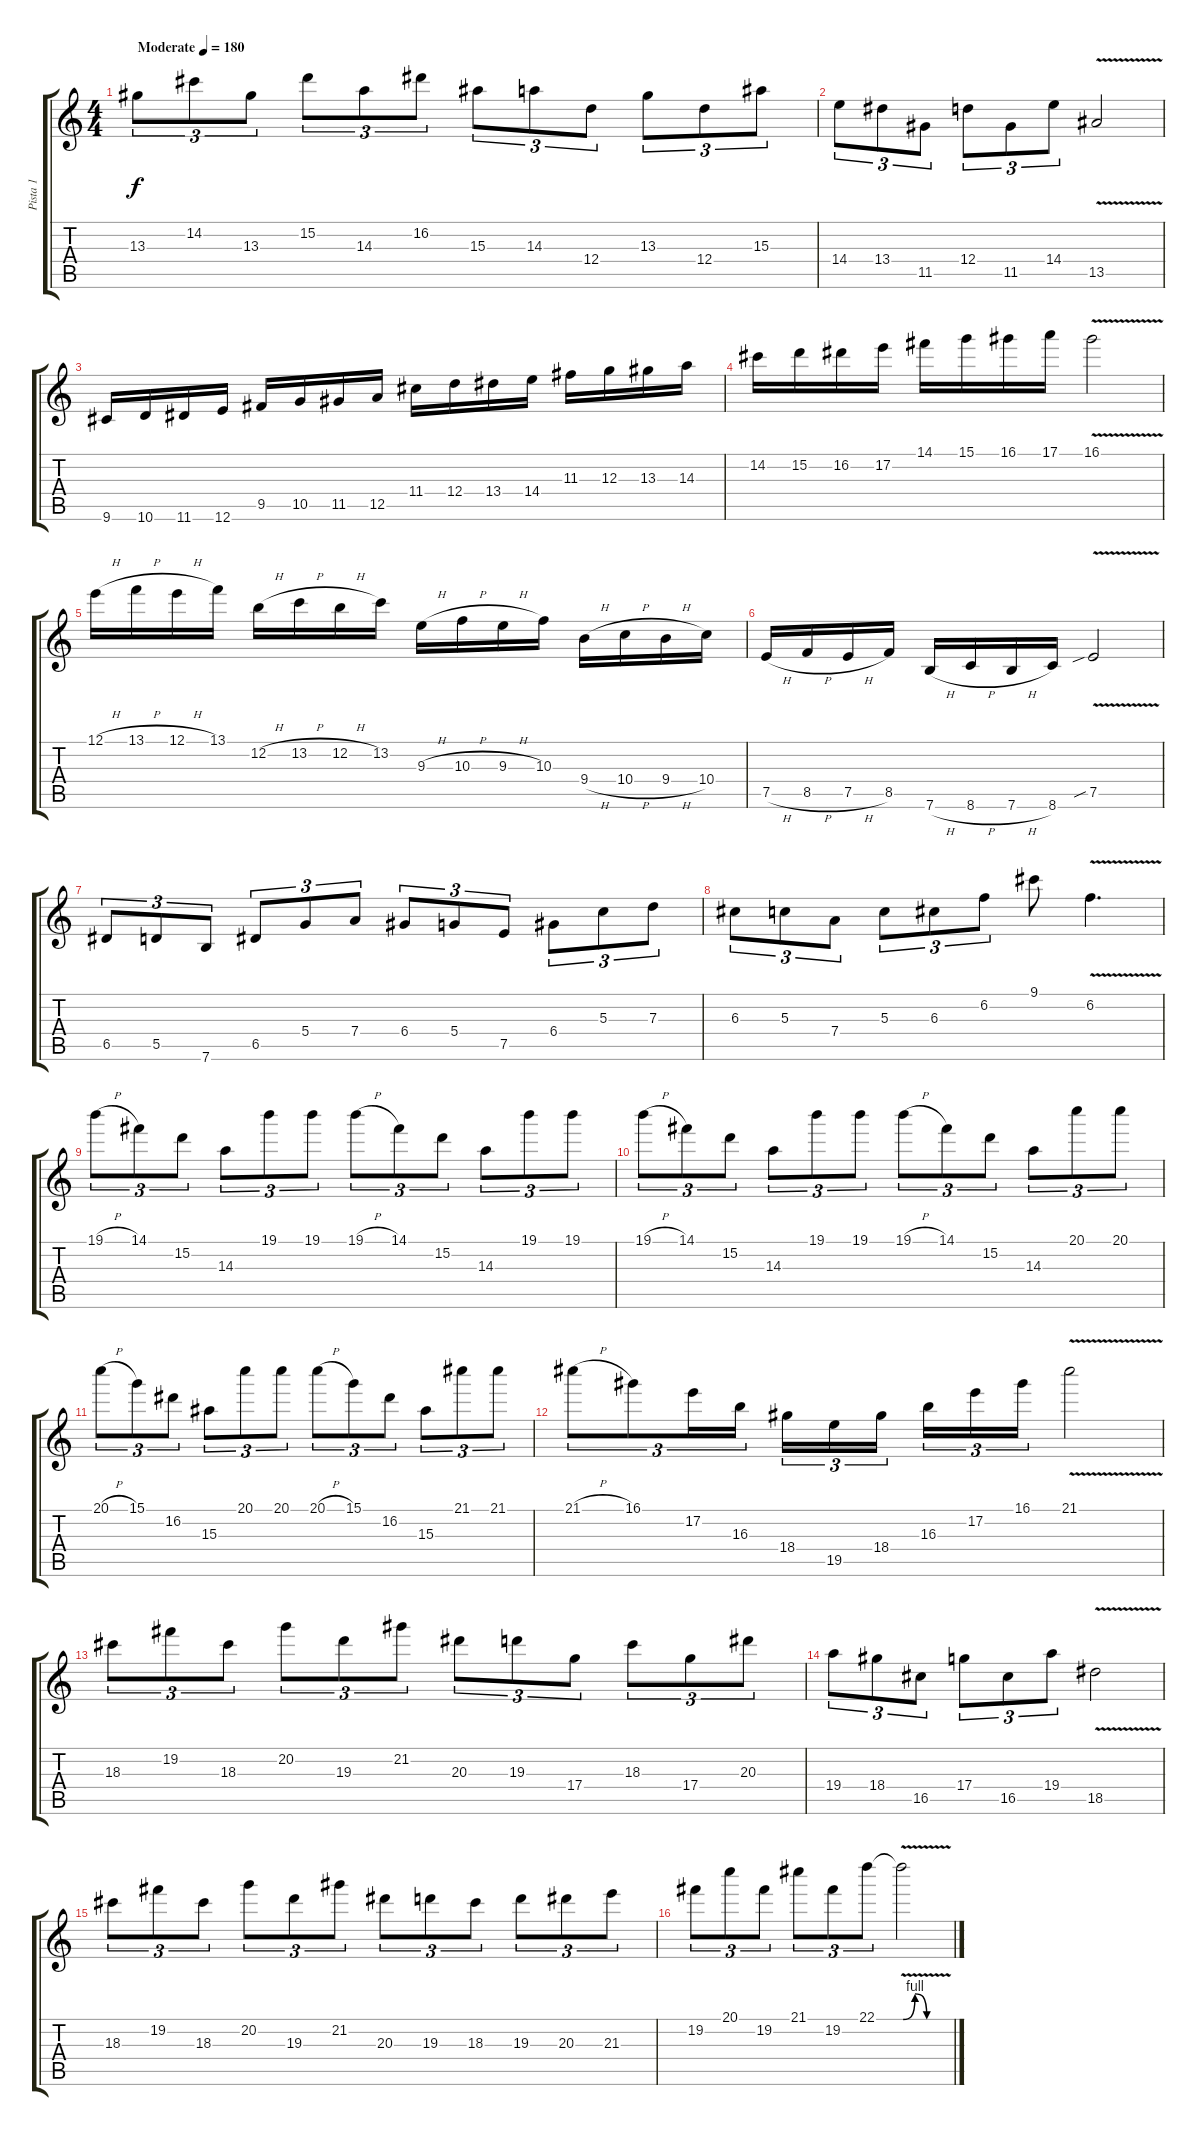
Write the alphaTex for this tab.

\track ("Pista 1" "Pista 1") {instrument distortionguitar}
\staff {score tabs}
\tuning (E4 B3 G3 D3 A2 E2) {hide}
\ts (4 4)
\tempo (180 "Moderate")
\clef g2
\ks c
13.3.8{tu (3 2) txt "" dy f instrument distortionguitar} 14.2.8{tu (3 2)} 13.3.8{tu (3 2)} 15.2.8{tu (3 2)} 14.3.8{tu (3 2)} 16.2.8{tu (3 2)} 15.3.8{tu (3 2)} 14.3.8{tu (3 2)} 12.4.8{tu (3 2)} 13.3.8{tu (3 2)} 12.4.8{tu (3 2)} 15.3.8{tu (3 2)} |
14.4.8{tu (3 2)} 13.4.8{tu (3 2)} 11.5.8{tu (3 2)} 12.4.8{tu (3 2)} 11.5.8{tu (3 2)} 14.4.8{tu (3 2)} 13.5{v}.2 |
9.6.16 10.6.16 11.6.16 12.6.16 9.5.16 10.5.16 11.5.16 12.5.16 11.4.16 12.4.16 13.4.16 14.4.16 11.3.16 12.3.16 13.3.16 14.3.16 |
14.2.16 15.2.16 16.2.16 17.2.16 14.1.16 15.1.16 16.1.16 17.1.16 16.1{v}.2 |
12.1{h}.16 13.1{h}.16 12.1{h}.16 13.1.16 12.2{h}.16 13.2{h}.16 12.2{h}.16 13.2.16 9.3{h}.16 10.3{h}.16 9.3{h}.16 10.3.16 9.4{h}.16 10.4{h}.16 9.4{h}.16 10.4.16 |
7.5{h}.16 8.5{h}.16 7.5{h}.16 8.5.16 7.6{h}.16 8.6{h}.16 7.6{h}.16 8.6.16 7.5{v sib}.2 |
6.5.8{tu (3 2)} 5.5.8{tu (3 2)} 7.6.8{tu (3 2)} 6.5.8{tu (3 2)} 5.4.8{tu (3 2)} 7.4.8{tu (3 2)} 6.4.8{tu (3 2)} 5.4.8{tu (3 2)} 7.5.8{tu (3 2)} 6.4.8{tu (3 2)} 5.3.8{tu (3 2)} 7.3.8{tu (3 2)} |
6.3.8{tu (3 2)} 5.3.8{tu (3 2)} 7.4.8{tu (3 2)} 5.3.8{tu (3 2)} 6.3.8{tu (3 2)} 6.2.8{tu (3 2)} 9.1.8 6.2{v}.4{d} |
19.1{h}.8{tu (3 2)} 14.1.8{tu (3 2)} 15.2.8{tu (3 2)} 14.3.8{tu (3 2)} 19.1.8{tu (3 2)} 19.1.8{tu (3 2)} 19.1{h}.8{tu (3 2)} 14.1.8{tu (3 2)} 15.2.8{tu (3 2)} 14.3.8{tu (3 2)} 19.1.8{tu (3 2)} 19.1.8{tu (3 2)} |
19.1{h}.8{tu (3 2)} 14.1.8{tu (3 2)} 15.2.8{tu (3 2)} 14.3.8{tu (3 2)} 19.1.8{tu (3 2)} 19.1.8{tu (3 2)} 19.1{h}.8{tu (3 2)} 14.1.8{tu (3 2)} 15.2.8{tu (3 2)} 14.3.8{tu (3 2)} 20.1.8{tu (3 2)} 20.1.8{tu (3 2)} |
20.1{h}.8{tu (3 2)} 15.1.8{tu (3 2)} 16.2.8{tu (3 2)} 15.3.8{tu (3 2)} 20.1.8{tu (3 2)} 20.1.8{tu (3 2)} 20.1{h}.8{tu (3 2)} 15.1.8{tu (3 2)} 16.2.8{tu (3 2)} 15.3.8{tu (3 2)} 21.1.8{tu (3 2)} 21.1.8{tu (3 2)} |
21.1{h}.8{tu (3 2)} 16.1.8{tu (3 2)} 17.2.16{tu (3 2)} 16.3.16{tu (3 2)} 18.4.16{tu (3 2)} 19.5.16{tu (3 2)} 18.4.16{tu (3 2) beam splitsecondary} 16.3.16{tu (3 2)} 17.2.16{tu (3 2)} 16.1.16{tu (3 2)} 21.1{v}.2 |
18.3.8{tu (3 2)} 19.2.8{tu (3 2)} 18.3.8{tu (3 2)} 20.2.8{tu (3 2)} 19.3.8{tu (3 2)} 21.2.8{tu (3 2)} 20.3.8{tu (3 2)} 19.3.8{tu (3 2)} 17.4.8{tu (3 2)} 18.3.8{tu (3 2)} 17.4.8{tu (3 2)} 20.3.8{tu (3 2)} |
19.4.8{tu (3 2)} 18.4.8{tu (3 2)} 16.5.8{tu (3 2)} 17.4.8{tu (3 2)} 16.5.8{tu (3 2)} 19.4.8{tu (3 2)} 18.5{v}.2 |
18.3.8{tu (3 2)} 19.2.8{tu (3 2)} 18.3.8{tu (3 2)} 20.2.8{tu (3 2)} 19.3.8{tu (3 2)} 21.2.8{tu (3 2)} 20.3.8{tu (3 2)} 19.3.8{tu (3 2)} 18.3.8{tu (3 2)} 19.3.8{tu (3 2)} 20.3.8{tu (3 2)} 21.3.8{tu (3 2)} |
19.2.8{tu (3 2)} 20.1.8{tu (3 2)} 19.2.8{tu (3 2)} 21.1.8{tu (3 2)} 19.2.8{tu (3 2)} 22.1.8{tu (3 2)} 22.1{be (custom 0 0 15 4 30 0 60 0) v t}.2
